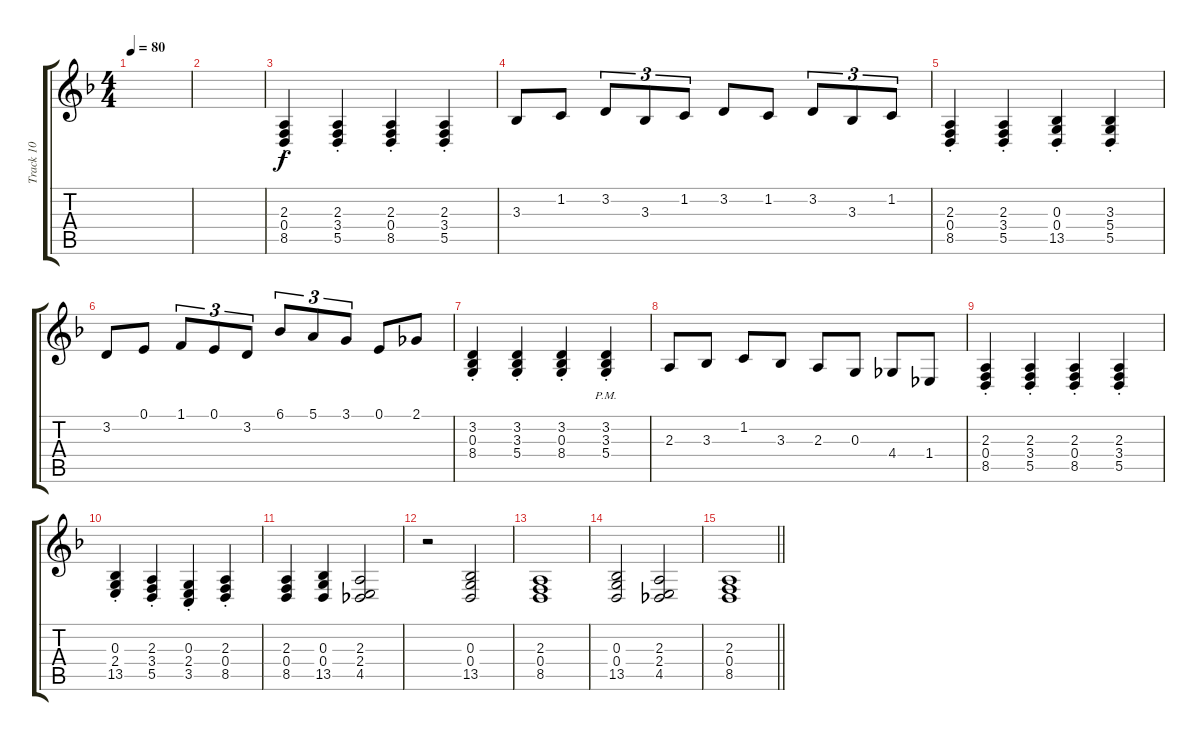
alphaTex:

\track ("Track 10" "Track 10") {instrument acousticgrandpiano}
\staff {score tabs}
\tuning (E4 B3 G3 D3 A2 E2) {hide}
\ts (4 4)
\tempo 80
\clef g2
\ks dminor
|
|
(2.3{st} 0.4{st} 8.5{st}).4 (2.3{st} 3.4{st} 5.5{st}).4 (2.3{st} 0.4{st} 8.5{st}).4 (2.3{st} 3.4{st} 5.5{st}).4 |
3.3.8 1.2.8 3.2.8{tu (3 2)} 3.3.8{tu (3 2)} 1.2.8{tu (3 2)} 3.2.8 1.2.8 3.2.8{tu (3 2)} 3.3.8{tu (3 2)} 1.2.8{tu (3 2)} |
(2.3{st} 0.4{st} 8.5{st}).4 (2.3{st} 3.4{st} 5.5{st}).4 (0.3{st} 0.4{st} 13.5{st}).4 (3.3{st} 5.4{st} 5.5{st}).4 |
3.2.8 0.1.8 1.1.8{tu (3 2)} 0.1.8{tu (3 2)} 3.2.8{tu (3 2)} 6.1.8{tu (3 2)} 5.1.8{tu (3 2)} 3.1.8{tu (3 2)} 0.1.8 2.1.8 |
(3.2{st} 0.3{st} 8.4{st}).4 (3.2{st} 3.3{st} 5.4{st}).4 (3.2{st} 0.3{st} 8.4{st}).4 (3.2{pm} 3.3{st} 5.4{st}).4 |
2.3.8 3.3.8 1.2.8 3.3.8 2.3.8 0.3.8 4.4.8 1.4.8 |
(2.3{st} 0.4{st} 8.5{st}).4 (2.3{st} 3.4{st} 5.5{st}).4 (2.3{st} 0.4{st} 8.5{st}).4 (2.3{st} 3.4{st} 5.5{st}).4 |
(0.3{st} 2.4{st} 13.5{st}).4 (2.3{st} 3.4{st} 5.5{st}).4 (0.3{st} 2.4{st} 3.5{st}).4 (2.3{st} 0.4{st} 8.5{st}).4 |
(2.3 0.4 8.5).4 (0.3 0.4 13.5).4 (2.3 2.4 4.5).2 |
r.2 (0.3 0.4 13.5).2 |
(2.3 0.4 8.5).1 |
(0.3 0.4 13.5).2 (2.3 2.4 4.5).2 |
\barLineRight lightlight
(2.3 0.4 8.5).1
